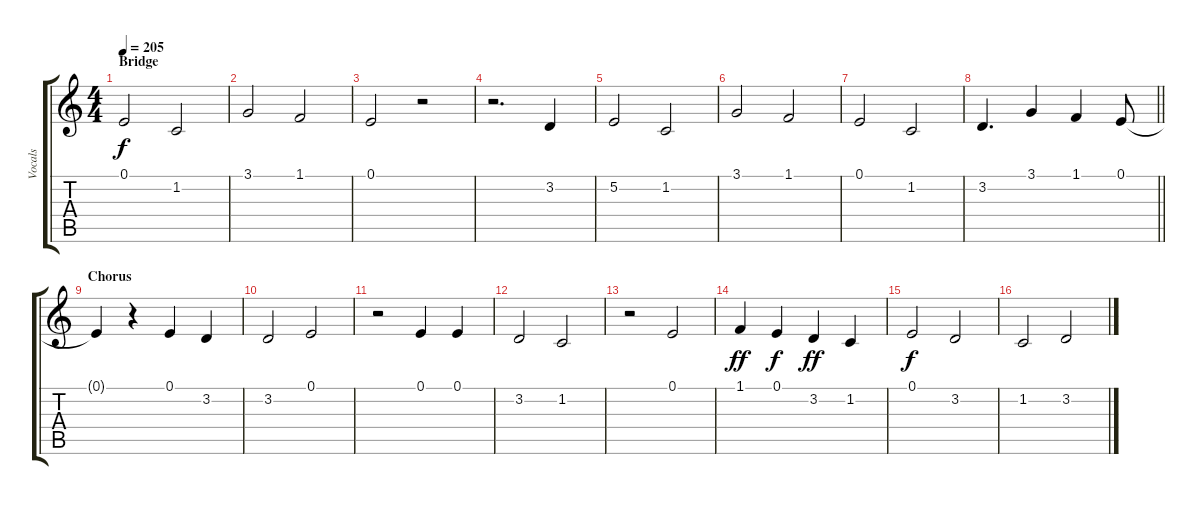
\track ("Vocals" "Vocals") {instrument clarinet}
\staff {score tabs}
\tuning (E4 B3 G3 D3 A2 E2) {hide}
\ts (4 4)
\section ("" "Bridge")
\tempo 205
\clef g2
\ks c
0.1.2{dy f} 1.2.2 |
3.1.2 1.1.2 |
0.1.2 r.2 |
r.2{d} 3.2.4 |
5.2.2 1.2.2 |
3.1.2 1.1.2 |
0.1.2 1.2.2 |
\barLineRight lightlight
3.2.4{d} 3.1.4 1.1.4 0.1.8 |
\section ("" "Chorus")
0.1{t}.4 r.4 0.1.4 3.2.4 |
3.2.2 0.1.2 |
r.2 0.1.4 0.1.4 |
3.2.2 1.2.2 |
r.2 0.1.2 |
1.1.4{dy ff} 0.1.4{dy f} 3.2.4{dy ff} 1.2.4 |
0.1.2{dy f} 3.2.2 |
1.2.2 3.2.2
